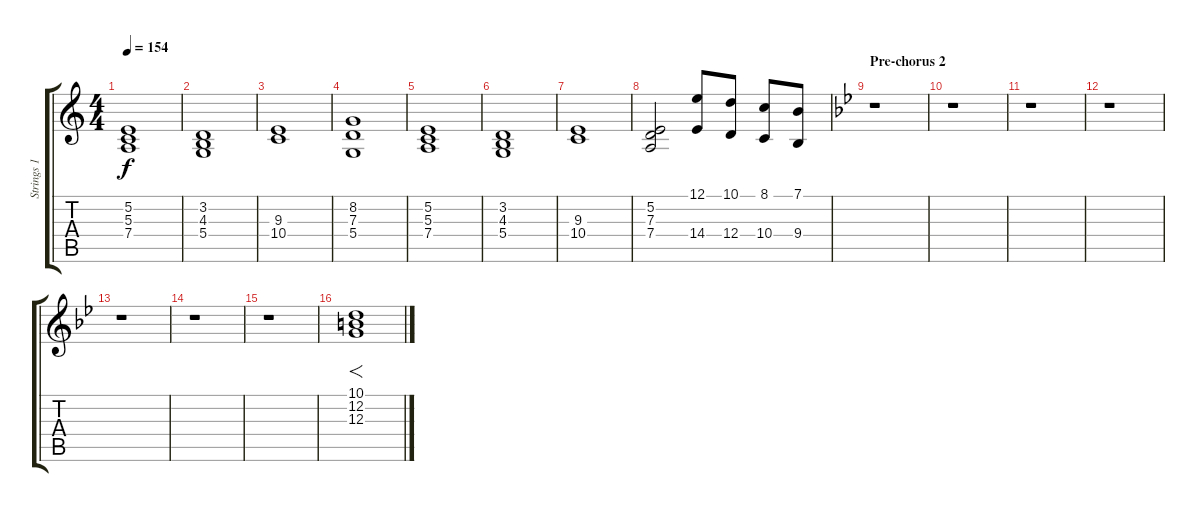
\track ("Strings 1" "Strings 1") {instrument stringensemble1}
\staff {score tabs}
\tuning (E4 B3 G3 D3 A2 E2) {hide}
\ts (4 4)
\tempo 154
\clef g2
\ks c
(5.2 5.3 7.4).1{dy f} |
(3.2 4.3 5.4).1 |
(9.3 10.4).1 |
(8.2 7.3 5.4).1 |
(5.2 5.3 7.4).1 |
(3.2 4.3 5.4).1 |
(9.3 10.4).1 |
(5.2 7.3 7.4).2 (12.1 14.4).8 (10.1 12.4).8 (8.1 10.4).8 (7.1 9.4).8 |
\section ("" "Pre-chorus 2")
\ks gminor
r.1 |
r.1 |
r.1 |
r.1 |
r.1 |
r.1 |
r.1 |
(10.1 12.2 12.3).1{f}
